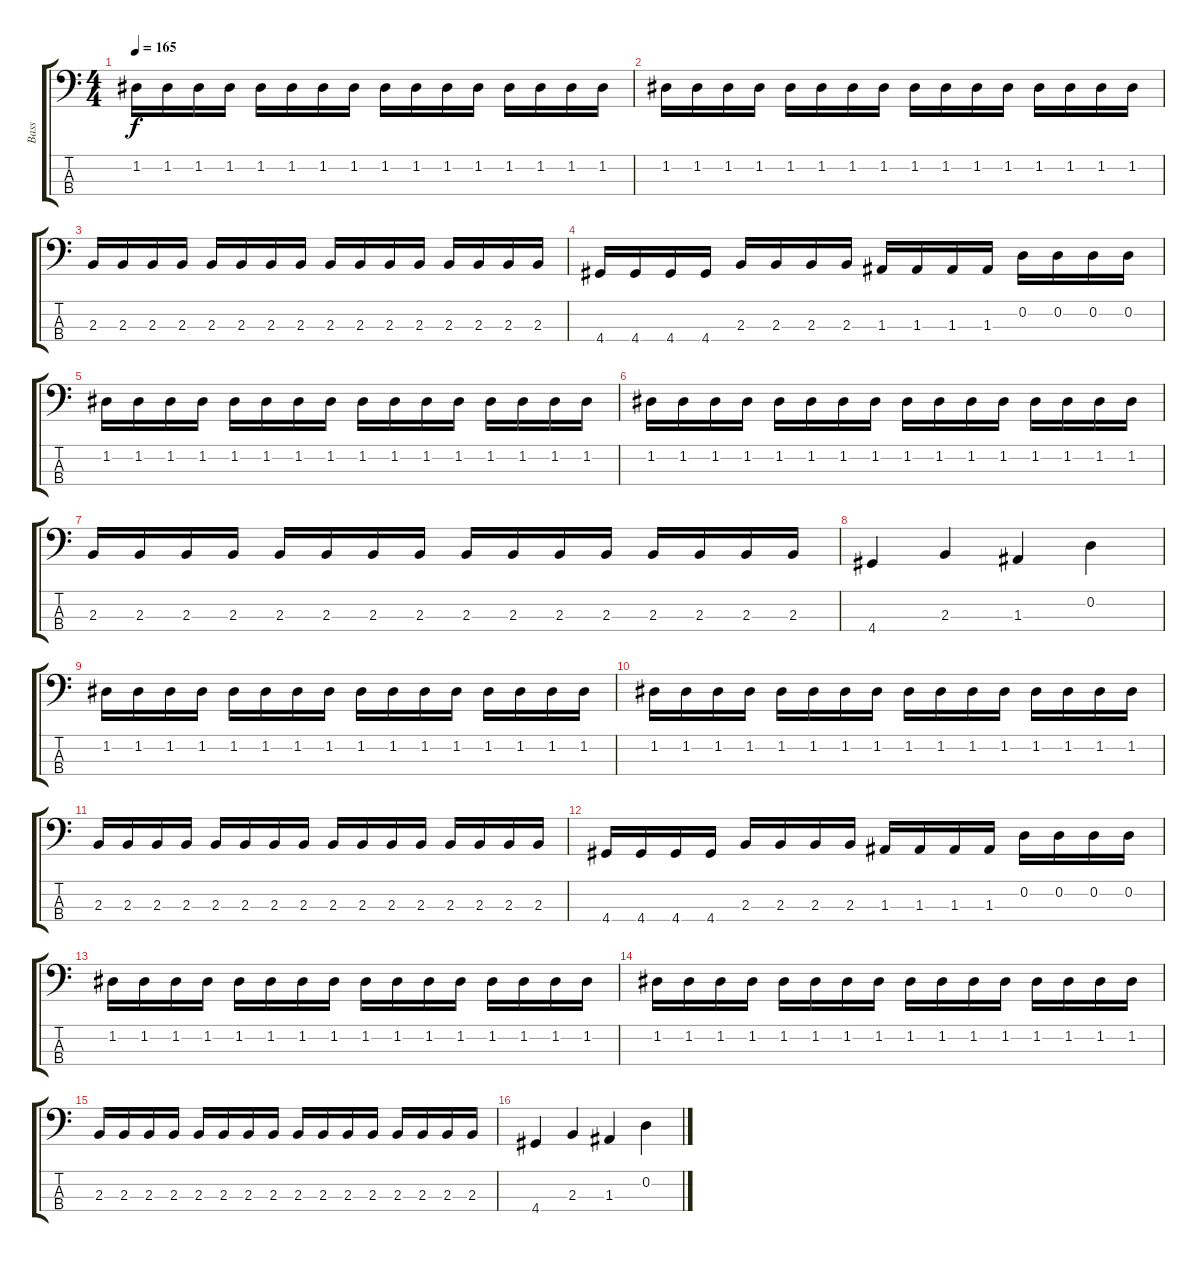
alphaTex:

\track ("Bass" "Bass") {instrument electricbassfinger}
\staff {score tabs}
\tuning (G2 D2 A1 E1) {hide}
\ts (4 4)
\tempo 165
\clef f4
\ks c
1.2.16{dy f} 1.2.16 1.2.16 1.2.16 1.2.16 1.2.16 1.2.16 1.2.16 1.2.16 1.2.16 1.2.16 1.2.16 1.2.16 1.2.16 1.2.16 1.2.16 |
1.2.16 1.2.16 1.2.16 1.2.16 1.2.16 1.2.16 1.2.16 1.2.16 1.2.16 1.2.16 1.2.16 1.2.16 1.2.16 1.2.16 1.2.16 1.2.16 |
2.3.16 2.3.16 2.3.16 2.3.16 2.3.16 2.3.16 2.3.16 2.3.16 2.3.16 2.3.16 2.3.16 2.3.16 2.3.16 2.3.16 2.3.16 2.3.16 |
4.4.16 4.4.16 4.4.16 4.4.16 2.3.16 2.3.16 2.3.16 2.3.16 1.3.16 1.3.16 1.3.16 1.3.16 0.2.16 0.2.16 0.2.16 0.2.16 |
1.2.16 1.2.16 1.2.16 1.2.16 1.2.16 1.2.16 1.2.16 1.2.16 1.2.16 1.2.16 1.2.16 1.2.16 1.2.16 1.2.16 1.2.16 1.2.16 |
1.2.16 1.2.16 1.2.16 1.2.16 1.2.16 1.2.16 1.2.16 1.2.16 1.2.16 1.2.16 1.2.16 1.2.16 1.2.16 1.2.16 1.2.16 1.2.16 |
2.3.16 2.3.16 2.3.16 2.3.16 2.3.16 2.3.16 2.3.16 2.3.16 2.3.16 2.3.16 2.3.16 2.3.16 2.3.16 2.3.16 2.3.16 2.3.16 |
4.4.4 2.3.4 1.3.4 0.2.4 |
1.2.16 1.2.16 1.2.16 1.2.16 1.2.16 1.2.16 1.2.16 1.2.16 1.2.16 1.2.16 1.2.16 1.2.16 1.2.16 1.2.16 1.2.16 1.2.16 |
1.2.16 1.2.16 1.2.16 1.2.16 1.2.16 1.2.16 1.2.16 1.2.16 1.2.16 1.2.16 1.2.16 1.2.16 1.2.16 1.2.16 1.2.16 1.2.16 |
2.3.16 2.3.16 2.3.16 2.3.16 2.3.16 2.3.16 2.3.16 2.3.16 2.3.16 2.3.16 2.3.16 2.3.16 2.3.16 2.3.16 2.3.16 2.3.16 |
4.4.16 4.4.16 4.4.16 4.4.16 2.3.16 2.3.16 2.3.16 2.3.16 1.3.16 1.3.16 1.3.16 1.3.16 0.2.16 0.2.16 0.2.16 0.2.16 |
1.2.16 1.2.16 1.2.16 1.2.16 1.2.16 1.2.16 1.2.16 1.2.16 1.2.16 1.2.16 1.2.16 1.2.16 1.2.16 1.2.16 1.2.16 1.2.16 |
1.2.16 1.2.16 1.2.16 1.2.16 1.2.16 1.2.16 1.2.16 1.2.16 1.2.16 1.2.16 1.2.16 1.2.16 1.2.16 1.2.16 1.2.16 1.2.16 |
2.3.16 2.3.16 2.3.16 2.3.16 2.3.16 2.3.16 2.3.16 2.3.16 2.3.16 2.3.16 2.3.16 2.3.16 2.3.16 2.3.16 2.3.16 2.3.16 |
4.4.4 2.3.4 1.3.4 0.2.4
